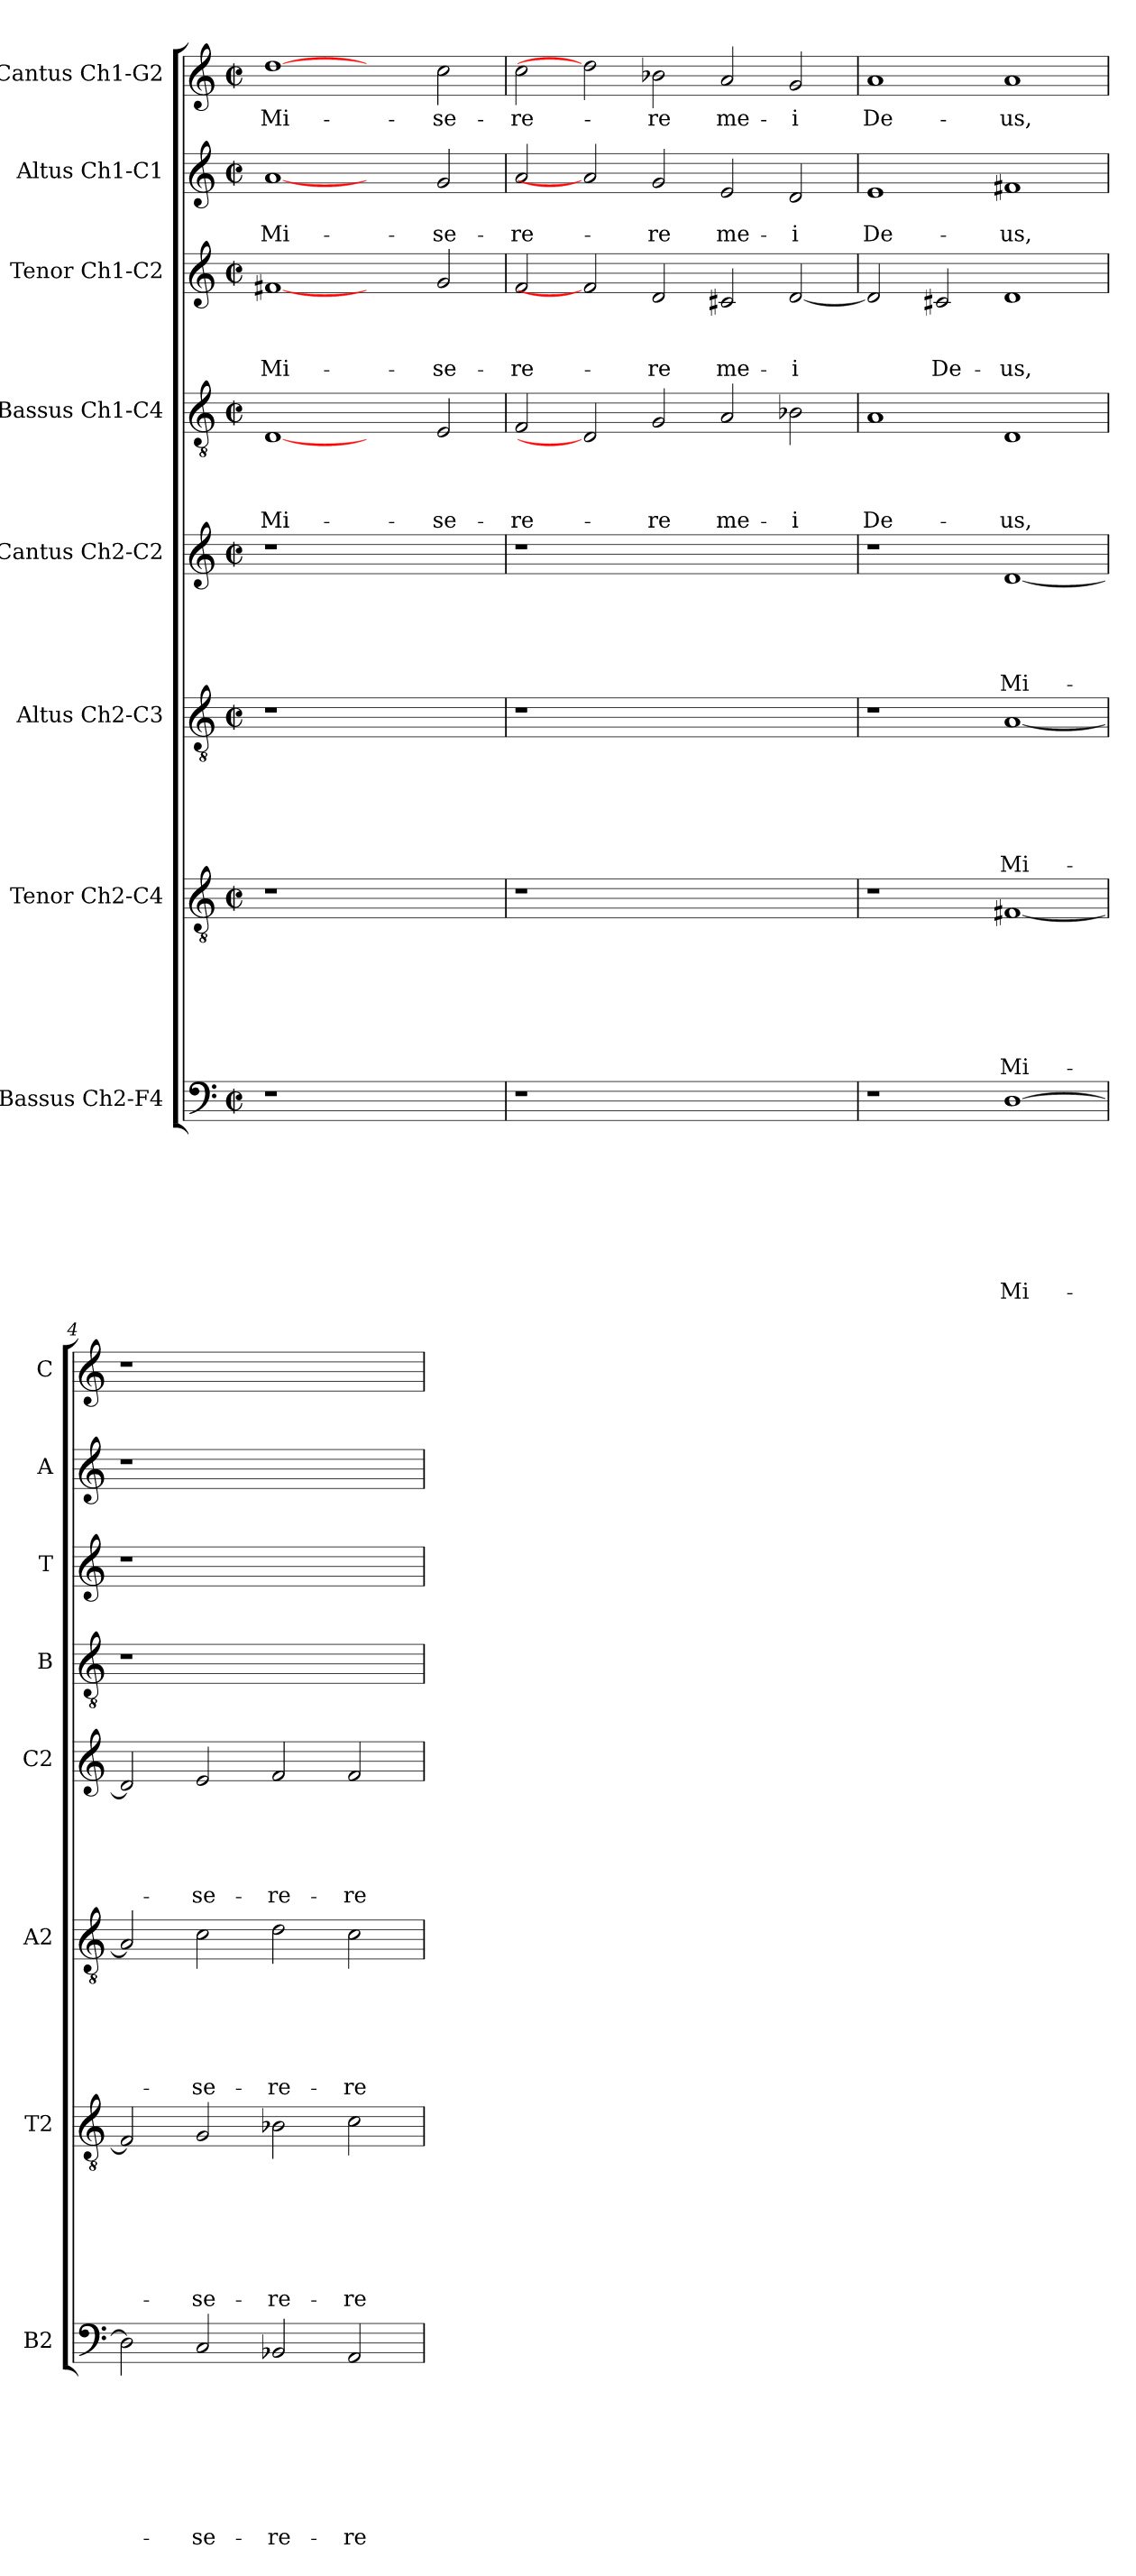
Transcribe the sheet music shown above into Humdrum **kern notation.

**kern	**text	**text	**text	**text	**text	**text	**text	**text	**kern	**text	**text	**text	**text	**text	**text	**text	**kern	**text	**text	**text	**text	**text	**text	**kern	**text	**text	**text	**text	**text	**kern	**text	**text	**text	**text	**kern	**text	**text	**text	**kern	**text	**text	**kern	**text
*part8	*part8	*part8	*part8	*part8	*part8	*part8	*part8	*part8	*part7	*part7	*part7	*part7	*part7	*part7	*part7	*part7	*part6	*part6	*part6	*part6	*part6	*part6	*part6	*part5	*part5	*part5	*part5	*part5	*part5	*part4	*part4	*part4	*part4	*part4	*part3	*part3	*part3	*part3	*part2	*part2	*part2	*part1	*part1
*staff8	*staff8	*staff8	*staff8	*staff8	*staff8	*staff8	*staff8	*staff8	*staff7	*staff7	*staff7	*staff7	*staff7	*staff7	*staff7	*staff7	*staff6	*staff6	*staff6	*staff6	*staff6	*staff6	*staff6	*staff5	*staff5	*staff5	*staff5	*staff5	*staff5	*staff4	*staff4	*staff4	*staff4	*staff4	*staff3	*staff3	*staff3	*staff3	*staff2	*staff2	*staff2	*staff1	*staff1
*I"Bassus Ch2-F4	*	*	*	*	*	*	*	*	*I"Tenor Ch2-C4	*	*	*	*	*	*	*	*I"Altus Ch2-C3	*	*	*	*	*	*	*I"Cantus Ch2-C2	*	*	*	*	*	*I"Bassus Ch1-C4	*	*	*	*	*I"Tenor Ch1-C2	*	*	*	*I"Altus Ch1-C1	*	*	*I"Cantus Ch1-G2	*
*I'B2	*	*	*	*	*	*	*	*	*I'T2	*	*	*	*	*	*	*	*I'A2	*	*	*	*	*	*	*I'C2	*	*	*	*	*	*I'B	*	*	*	*	*I'T	*	*	*	*I'A	*	*	*I'C	*
*clefF4	*	*	*	*	*	*	*	*	*clefGv2	*	*	*	*	*	*	*	*clefGv2	*	*	*	*	*	*	*clefG2	*	*	*	*	*	*clefGv2	*	*	*	*	*clefG2	*	*	*	*clefG2	*	*	*clefG2	*
*k[]	*	*	*	*	*	*	*	*	*k[]	*	*	*	*	*	*	*	*k[]	*	*	*	*	*	*	*k[]	*	*	*	*	*	*k[]	*	*	*	*	*k[]	*	*	*	*k[]	*	*	*k[]	*
*C:	*	*	*	*	*	*	*	*	*C:	*	*	*	*	*	*	*	*C:	*	*	*	*	*	*	*C:	*	*	*	*	*	*C:	*	*	*	*	*C:	*	*	*	*C:	*	*	*C:	*
*M2/2	*	*	*	*	*	*	*	*	*M2/2	*	*	*	*	*	*	*	*M2/2	*	*	*	*	*	*	*M2/2	*	*	*	*	*	*M2/2	*	*	*	*	*M2/2	*	*	*	*M2/2	*	*	*M2/2	*
*met(c|)	*	*	*	*	*	*	*	*	*met(c|)	*	*	*	*	*	*	*	*met(c|)	*	*	*	*	*	*	*met(c|)	*	*	*	*	*	*met(c|)	*	*	*	*	*met(c|)	*	*	*	*met(c|)	*	*	*met(c|)	*
=1	=1	=1	=1	=1	=1	=1	=1	=1	=1	=1	=1	=1	=1	=1	=1	=1	=1	=1	=1	=1	=1	=1	=1	=1	=1	=1	=1	=1	=1	=1	=1	=1	=1	=1	=1	=1	=1	=1	=1	=1	=1	=1	=1
!	!	!	!	!	!	!	!	!	!	!	!	!	!	!	!	!	!	!	!	!	!	!	!	!	!	!	!	!	!	!	!	!	!	!LO:LY:b	!	!	!	!LO:LY:b	!	!	!LO:LY:b	!	!LO:LY:b
1r	.	.	.	.	.	.	.	.	1r	.	.	.	.	.	.	.	1r	.	.	.	.	.	.	1r	.	.	.	.	.	[1D	.	.	.	Mi-	[1f#X	.	.	Mi-	[1a	.	Mi-	[1dd	Mi-
1ryy	.	.	.	.	.	.	.	.	1ryy	.	.	.	.	.	.	.	1ryy	.	.	.	.	.	.	1ryy	.	.	.	.	.	2ryy	.	.	.	.	2ryy	.	.	.	2ryy	.	.	2ryy	.
!	!	!	!	!	!	!	!	!	!	!	!	!	!	!	!	!	!	!	!	!	!	!	!	!	!	!	!	!	!	!	!	!	!	!LO:LY:b	!	!	!	!LO:LY:b	!	!	!LO:LY:b	!	!LO:LY:b
.	.	.	.	.	.	.	.	.	.	.	.	.	.	.	.	.	.	.	.	.	.	.	.	.	.	.	.	.	.	2E/	.	.	.	-se-	2g/	.	.	-se-	2g/	.	-se-	2cc\	-se-
=2	=2	=2	=2	=2	=2	=2	=2	=2	=2	=2	=2	=2	=2	=2	=2	=2	=2	=2	=2	=2	=2	=2	=2	=2	=2	=2	=2	=2	=2	=2	=2	=2	=2	=2	=2	=2	=2	=2	=2	=2	=2	=2	=2
!	!	!	!	!	!	!	!	!	!	!	!	!	!	!	!	!	!	!	!	!	!	!	!	!	!	!	!	!	!	!	!	!	!	!LO:LY:b	!	!	!	!LO:LY:b	!	!	!LO:LY:b	!	!LO:LY:b
1r	.	.	.	.	.	.	.	.	1r	.	.	.	.	.	.	.	1r	.	.	.	.	.	.	1r	.	.	.	.	.	2F/	.	.	.	-re-	2f/	.	.	-re-	2a/	.	-re-	2cc\	-re-
.	.	.	.	.	.	.	.	.	.	.	.	.	.	.	.	.	.	.	.	.	.	.	.	.	.	.	.	.	.	2D]	.	.	.	.	2f#]	.	.	.	2a]	.	.	2dd]	.
!	!	!	!	!	!	!	!	!	!	!	!	!	!	!	!	!	!	!	!	!	!	!	!	!	!	!	!	!	!	!	!	!	!	!LO:LY:b	!	!	!	!LO:LY:b	!	!	!LO:LY:b	!	!LO:LY:b
1.ryy	.	.	.	.	.	.	.	.	1.ryy	.	.	.	.	.	.	.	1.ryy	.	.	.	.	.	.	1.ryy	.	.	.	.	.	2G/	.	.	.	-re	2d/	.	.	-re	2g/	.	-re	2b-X\	-re
!	!	!	!	!	!	!	!	!	!	!	!	!	!	!	!	!	!	!	!	!	!	!	!	!	!	!	!	!	!	!	!	!	!	!LO:LY:b	!	!	!	!LO:LY:b	!	!	!LO:LY:b	!	!LO:LY:b
.	.	.	.	.	.	.	.	.	.	.	.	.	.	.	.	.	.	.	.	.	.	.	.	.	.	.	.	.	.	2A/	.	.	.	me-	2c#X/	.	.	me-	2e/	.	me-	2a/	me-
!	!	!	!	!	!	!	!	!	!	!	!	!	!	!	!	!	!	!	!	!	!	!	!	!	!	!	!	!	!	!	!	!	!	!LO:LY:b	!	!	!	!LO:LY:b	!	!	!LO:LY:b	!	!LO:LY:b
.	.	.	.	.	.	.	.	.	.	.	.	.	.	.	.	.	.	.	.	.	.	.	.	.	.	.	.	.	.	2B-X\	.	.	.	-i	[2d/	.	.	-i	2d/	.	-i	2g/	-i
=3	=3	=3	=3	=3	=3	=3	=3	=3	=3	=3	=3	=3	=3	=3	=3	=3	=3	=3	=3	=3	=3	=3	=3	=3	=3	=3	=3	=3	=3	=3	=3	=3	=3	=3	=3	=3	=3	=3	=3	=3	=3	=3	=3
!	!	!	!	!	!	!	!	!	!	!	!	!	!	!	!	!	!	!	!	!	!	!	!	!	!	!	!	!	!	!	!	!	!	!LO:LY:b	!	!	!	!	!	!	!LO:LY:b	!	!LO:LY:b
1r	.	.	.	.	.	.	.	.	1r	.	.	.	.	.	.	.	1r	.	.	.	.	.	.	1r	.	.	.	.	.	1A	.	.	.	De-	2d/]	.	.	.	1e	.	De-	1a	De-
!	!	!	!	!	!	!	!	!	!	!	!	!	!	!	!	!	!	!	!	!	!	!	!	!	!	!	!	!	!	!	!	!	!	!	!	!	!	!LO:LY:b	!	!	!	!	!
.	.	.	.	.	.	.	.	.	.	.	.	.	.	.	.	.	.	.	.	.	.	.	.	.	.	.	.	.	.	.	.	.	.	.	2c#X/	.	.	De-	.	.	.	.	.
!	!	!	!	!	!	!	!	!LO:LY:b	!	!	!	!	!	!	!	!LO:LY:b	!	!	!	!	!	!	!LO:LY:b	!	!	!	!	!	!LO:LY:b	!	!	!	!	!LO:LY:b	!	!	!	!LO:LY:b	!	!	!LO:LY:b	!	!LO:LY:b
[1D	.	.	.	.	.	.	.	Mi-	[1F#X	.	.	.	.	.	.	Mi-	[1A	.	.	.	.	.	Mi-	[1d	.	.	.	.	Mi-	1D	.	.	.	-us,	1d	.	.	-us,	1f#X	.	-us,	1a	-us,
=4	=4	=4	=4	=4	=4	=4	=4	=4	=4	=4	=4	=4	=4	=4	=4	=4	=4	=4	=4	=4	=4	=4	=4	=4	=4	=4	=4	=4	=4	=4	=4	=4	=4	=4	=4	=4	=4	=4	=4	=4	=4	=4	=4
2D\]	.	.	.	.	.	.	.	.	2F#/]	.	.	.	.	.	.	.	2A/]	.	.	.	.	.	.	2d/]	.	.	.	.	.	1r	.	.	.	.	1r	.	.	.	1r	.	.	1r	.
!	!	!	!	!	!	!	!	!LO:LY:b	!	!	!	!	!	!	!	!LO:LY:b	!	!	!	!	!	!	!LO:LY:b	!	!	!	!	!	!LO:LY:b	!	!	!	!	!	!	!	!	!	!	!	!	!	!
2C/	.	.	.	.	.	.	.	-se-	2G/	.	.	.	.	.	.	-se-	2c\	.	.	.	.	.	-se-	2e/	.	.	.	.	-se-	.	.	.	.	.	.	.	.	.	.	.	.	.	.
!	!	!	!	!	!	!	!	!LO:LY:b	!	!	!	!	!	!	!	!LO:LY:b	!	!	!	!	!	!	!LO:LY:b	!	!	!	!	!	!LO:LY:b	!	!	!	!	!	!	!	!	!	!	!	!	!	!
2BB-X/	.	.	.	.	.	.	.	-re-	2B-X\	.	.	.	.	.	.	-re-	2d\	.	.	.	.	.	-re-	2f/	.	.	.	.	-re-	1ryy	.	.	.	.	1ryy	.	.	.	1ryy	.	.	1ryy	.
!	!	!	!	!	!	!	!	!LO:LY:b	!	!	!	!	!	!	!	!LO:LY:b	!	!	!	!	!	!	!LO:LY:b	!	!	!	!	!	!LO:LY:b	!	!	!	!	!	!	!	!	!	!	!	!	!	!
2AA/	.	.	.	.	.	.	.	-re	2c\	.	.	.	.	.	.	-re	2c\	.	.	.	.	.	-re	2f/	.	.	.	.	-re	.	.	.	.	.	.	.	.	.	.	.	.	.	.
=	=	=	=	=	=	=	=	=	=	=	=	=	=	=	=	=	=	=	=	=	=	=	=	=	=	=	=	=	=	=	=	=	=	=	=	=	=	=	=	=	=	=	=
*-	*-	*-	*-	*-	*-	*-	*-	*-	*-	*-	*-	*-	*-	*-	*-	*-	*-	*-	*-	*-	*-	*-	*-	*-	*-	*-	*-	*-	*-	*-	*-	*-	*-	*-	*-	*-	*-	*-	*-	*-	*-	*-	*-
